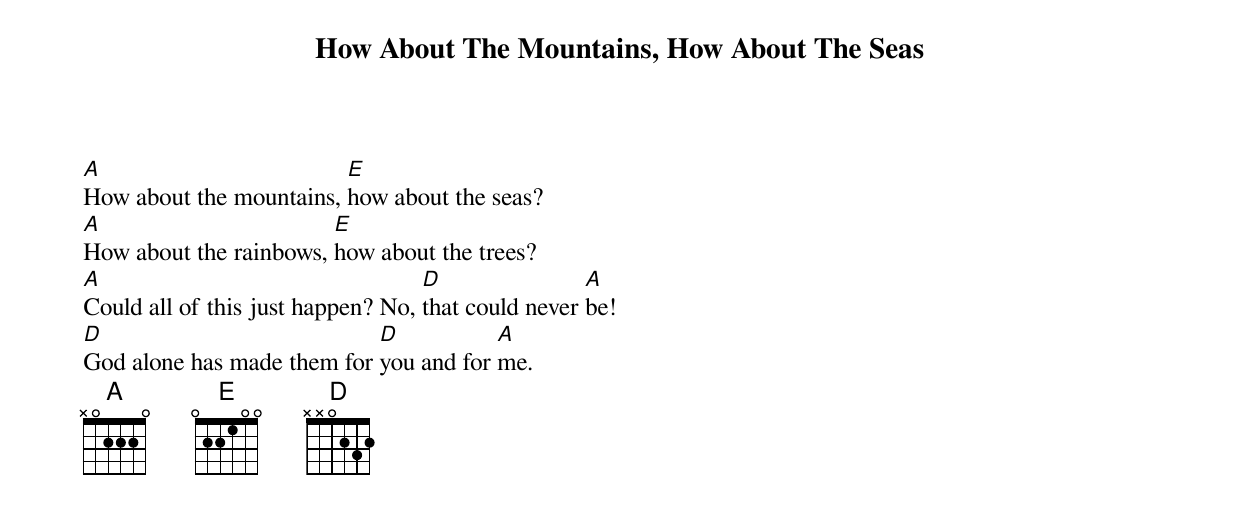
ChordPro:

{title: How About The Mountains, How About The Seas}


[A]How about the mountains, [E]how about the seas?
[A]How about the rainbows, [E]how about the trees?
[A]Could all of this just happen? No, [D]that could never [A]be!
[D]God alone has made them for [D]you and for [A]me.
